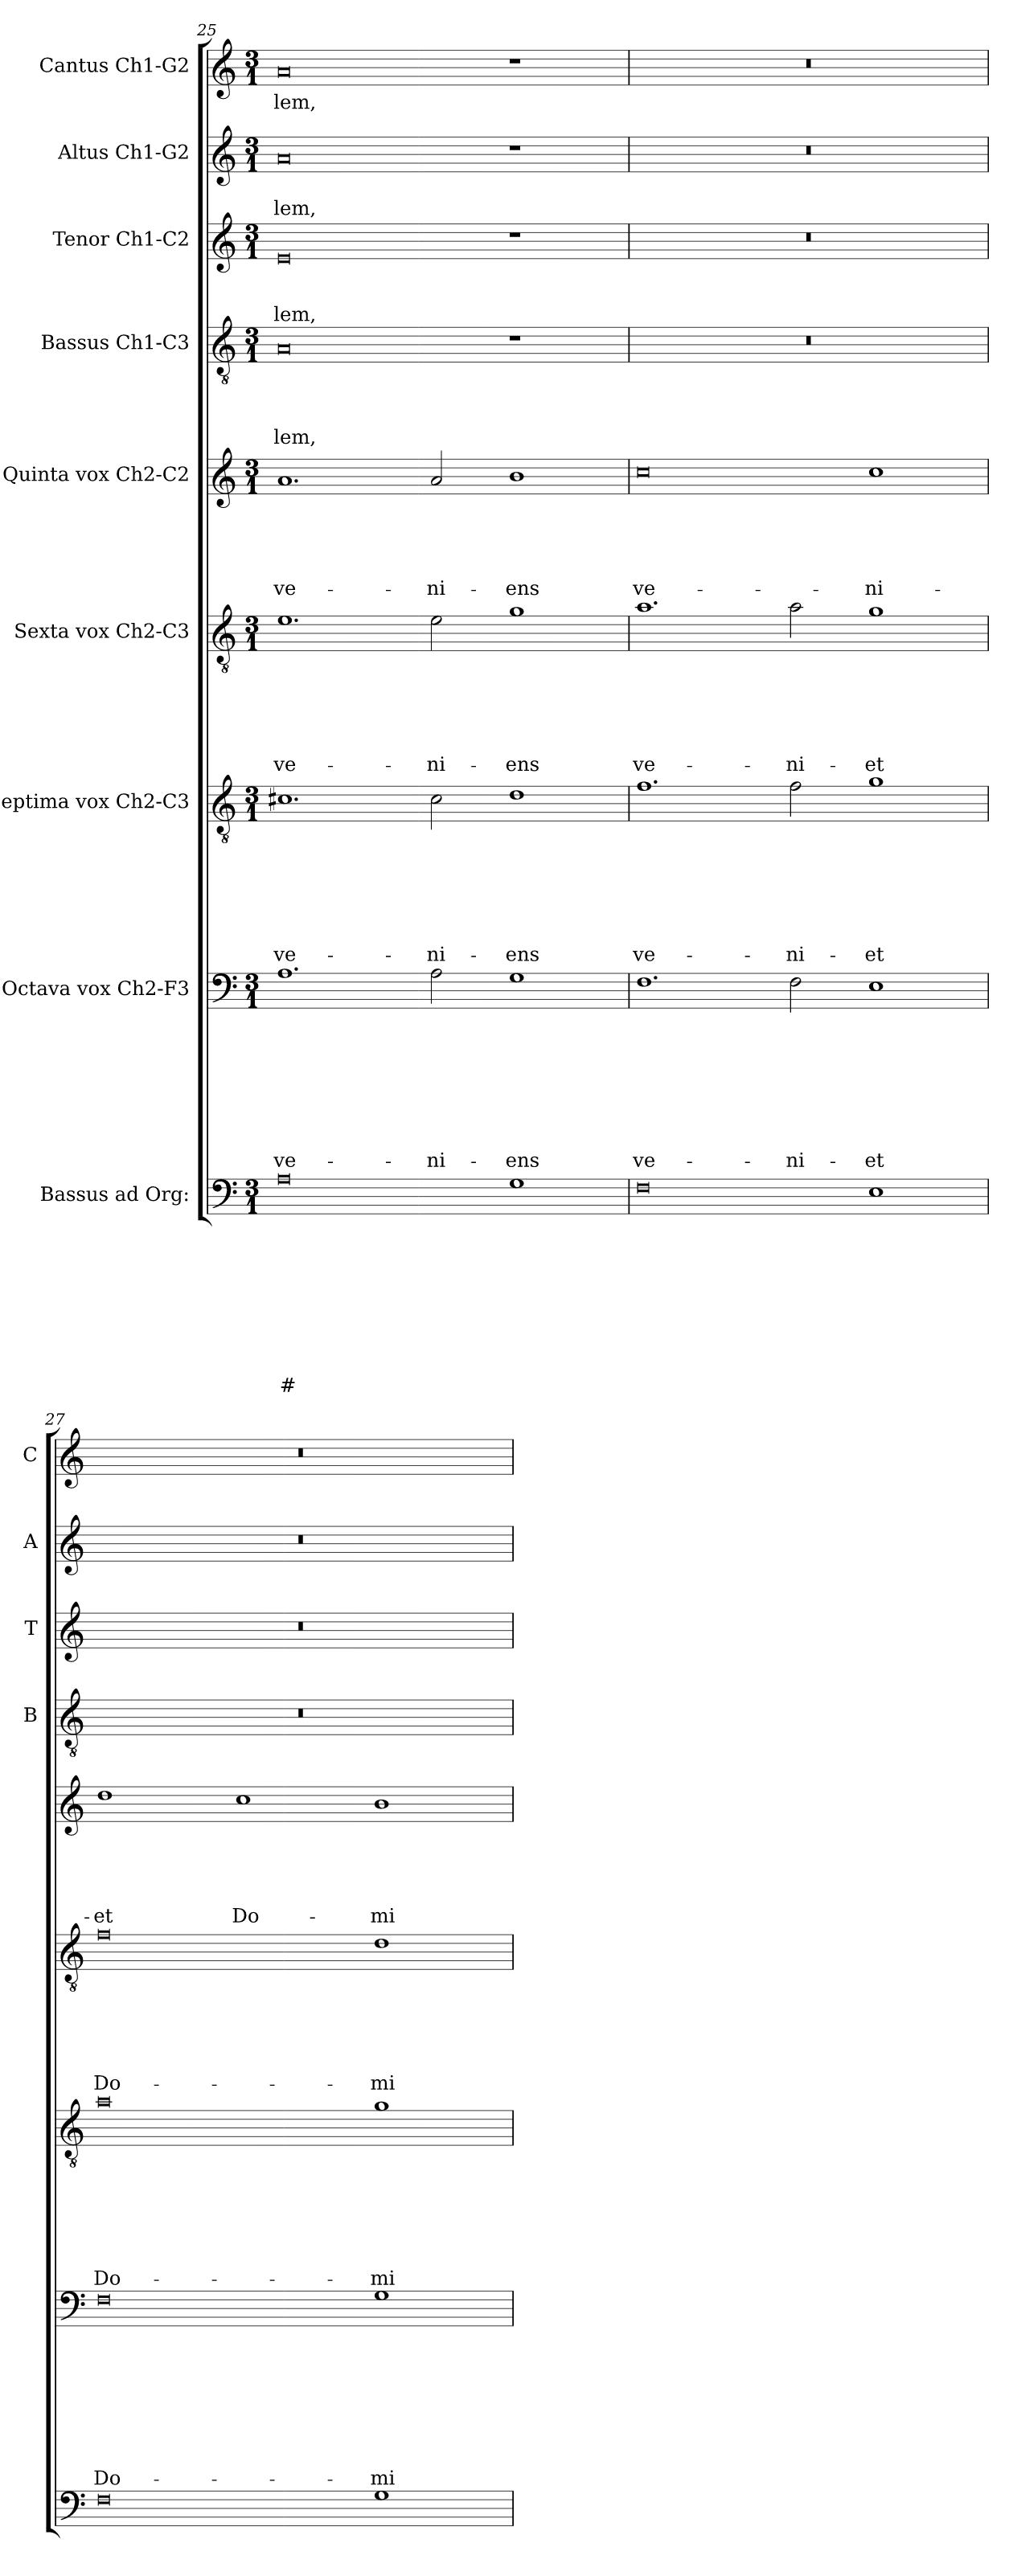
**kern	**text	**text	**text	**text	**text	**text	**text	**text	**text	**kern	**text	**text	**text	**text	**text	**text	**text	**text	**kern	**text	**text	**text	**text	**text	**text	**text	**kern	**text	**text	**text	**text	**text	**text	**kern	**text	**text	**text	**text	**text	**kern	**text	**text	**text	**text	**kern	**text	**text	**text	**kern	**text	**text	**kern	**text
*part9	*part9	*part9	*part9	*part9	*part9	*part9	*part9	*part9	*part9	*part8	*part8	*part8	*part8	*part8	*part8	*part8	*part8	*part8	*part7	*part7	*part7	*part7	*part7	*part7	*part7	*part7	*part6	*part6	*part6	*part6	*part6	*part6	*part6	*part5	*part5	*part5	*part5	*part5	*part5	*part4	*part4	*part4	*part4	*part4	*part3	*part3	*part3	*part3	*part2	*part2	*part2	*part1	*part1
*staff9	*staff9	*staff9	*staff9	*staff9	*staff9	*staff9	*staff9	*staff9	*staff9	*staff8	*staff8	*staff8	*staff8	*staff8	*staff8	*staff8	*staff8	*staff8	*staff7	*staff7	*staff7	*staff7	*staff7	*staff7	*staff7	*staff7	*staff6	*staff6	*staff6	*staff6	*staff6	*staff6	*staff6	*staff5	*staff5	*staff5	*staff5	*staff5	*staff5	*staff4	*staff4	*staff4	*staff4	*staff4	*staff3	*staff3	*staff3	*staff3	*staff2	*staff2	*staff2	*staff1	*staff1
*I"Bassus ad Org:	*	*	*	*	*	*	*	*	*	*I"Octava vox Ch2-F3	*	*	*	*	*	*	*	*	*I"Septima vox Ch2-C3	*	*	*	*	*	*	*	*I"Sexta vox Ch2-C3	*	*	*	*	*	*	*I"Quinta vox Ch2-C2	*	*	*	*	*	*I"Bassus Ch1-C3	*	*	*	*	*I"Tenor Ch1-C2	*	*	*	*I"Altus Ch1-G2	*	*	*I"Cantus Ch1-G2	*
*	*	*	*	*	*	*	*	*	*	*	*	*	*	*	*	*	*	*	*	*	*	*	*	*	*	*	*	*	*	*	*	*	*	*	*	*	*	*	*	*I'B	*	*	*	*	*I'T	*	*	*	*I'A	*	*	*I'C	*
!!LO:PB:g=z
*clefF4	*	*	*	*	*	*	*	*	*	*clefF4	*	*	*	*	*	*	*	*	*clefGv2	*	*	*	*	*	*	*	*clefGv2	*	*	*	*	*	*	*clefG2	*	*	*	*	*	*clefGv2	*	*	*	*	*clefG2	*	*	*	*clefG2	*	*	*clefG2	*
*k[]	*	*	*	*	*	*	*	*	*	*k[]	*	*	*	*	*	*	*	*	*k[]	*	*	*	*	*	*	*	*k[]	*	*	*	*	*	*	*k[]	*	*	*	*	*	*k[]	*	*	*	*	*k[]	*	*	*	*k[]	*	*	*k[]	*
*C:	*	*	*	*	*	*	*	*	*	*C:	*	*	*	*	*	*	*	*	*C:	*	*	*	*	*	*	*	*C:	*	*	*	*	*	*	*C:	*	*	*	*	*	*C:	*	*	*	*	*C:	*	*	*	*C:	*	*	*C:	*
*M3/1	*	*	*	*	*	*	*	*	*	*M3/1	*	*	*	*	*	*	*	*	*M3/1	*	*	*	*	*	*	*	*M3/1	*	*	*	*	*	*	*M3/1	*	*	*	*	*	*M3/1	*	*	*	*	*M3/1	*	*	*	*M3/1	*	*	*M3/1	*
=25	=25	=25	=25	=25	=25	=25	=25	=25	=25	=25	=25	=25	=25	=25	=25	=25	=25	=25	=25	=25	=25	=25	=25	=25	=25	=25	=25	=25	=25	=25	=25	=25	=25	=25	=25	=25	=25	=25	=25	=25	=25	=25	=25	=25	=25	=25	=25	=25	=25	=25	=25	=25	=25
!	!	!	!	!	!	!	!	!	!LO:LY:b	!	!	!	!	!	!	!	!	!LO:LY:b	!	!	!	!	!	!	!	!LO:LY:b	!	!	!	!	!	!	!LO:LY:b	!	!	!	!	!	!LO:LY:b	!	!	!	!	!LO:LY:b	!	!	!	!LO:LY:b	!	!	!LO:LY:b	!	!LO:LY:b
0A	.	.	.	.	.	.	.	.	#	1.A	.	.	.	.	.	.	.	ve-	1.c#X	.	.	.	.	.	.	ve-	1.e	.	.	.	.	.	ve-	1.a	.	.	.	.	ve-	0A	.	.	.	-lem,	0e	.	.	-lem,	0a	.	-lem,	0a	-lem,
!	!	!	!	!	!	!	!	!	!	!	!	!	!	!	!	!	!	!LO:LY:b	!	!	!	!	!	!	!	!LO:LY:b	!	!	!	!	!	!	!LO:LY:b	!	!	!	!	!	!LO:LY:b	!	!	!	!	!	!	!	!	!	!	!	!	!	!
.	.	.	.	.	.	.	.	.	.	2A\	.	.	.	.	.	.	.	-ni-	2c#\	.	.	.	.	.	.	-ni-	2e\	.	.	.	.	.	-ni-	2a/	.	.	.	.	-ni-	.	.	.	.	.	.	.	.	.	.	.	.	.	.
!	!	!	!	!	!	!	!	!	!	!	!	!	!	!	!	!	!	!LO:LY:b	!	!	!	!	!	!	!	!LO:LY:b	!	!	!	!	!	!	!LO:LY:b	!	!	!	!	!	!LO:LY:b	!	!	!	!	!	!	!	!	!	!	!	!	!	!
1G	.	.	.	.	.	.	.	.	.	1G	.	.	.	.	.	.	.	-ens	1d	.	.	.	.	.	.	-ens	1g	.	.	.	.	.	-ens	1b	.	.	.	.	-ens	1r	.	.	.	.	1r	.	.	.	1r	.	.	1r	.
=26	=26	=26	=26	=26	=26	=26	=26	=26	=26	=26	=26	=26	=26	=26	=26	=26	=26	=26	=26	=26	=26	=26	=26	=26	=26	=26	=26	=26	=26	=26	=26	=26	=26	=26	=26	=26	=26	=26	=26	=26	=26	=26	=26	=26	=26	=26	=26	=26	=26	=26	=26	=26	=26
!	!	!	!	!	!	!	!	!	!	!	!	!	!	!	!	!	!	!LO:LY:b	!	!	!	!	!	!	!	!LO:LY:b	!	!	!	!	!	!	!LO:LY:b	!	!	!	!	!	!LO:LY:b	!	!	!	!	!	!	!	!	!	!	!	!	!	!
0F	.	.	.	.	.	.	.	.	.	1.F	.	.	.	.	.	.	.	ve-	1.f	.	.	.	.	.	.	ve-	1.a	.	.	.	.	.	ve-	0cc	.	.	.	.	ve-	0.r	.	.	.	.	0.r	.	.	.	0.r	.	.	0.r	.
!	!	!	!	!	!	!	!	!	!	!	!	!	!	!	!	!	!	!LO:LY:b	!	!	!	!	!	!	!	!LO:LY:b	!	!	!	!	!	!	!LO:LY:b	!	!	!	!	!	!	!	!	!	!	!	!	!	!	!	!	!	!	!	!
.	.	.	.	.	.	.	.	.	.	2F\	.	.	.	.	.	.	.	-ni-	2f\	.	.	.	.	.	.	-ni-	2a\	.	.	.	.	.	-ni-	.	.	.	.	.	.	.	.	.	.	.	.	.	.	.	.	.	.	.	.
!	!	!	!	!	!	!	!	!	!	!	!	!	!	!	!	!	!	!LO:LY:b	!	!	!	!	!	!	!	!LO:LY:b	!	!	!	!	!	!	!LO:LY:b	!	!	!	!	!	!LO:LY:b	!	!	!	!	!	!	!	!	!	!	!	!	!	!
1E	.	.	.	.	.	.	.	.	.	1E	.	.	.	.	.	.	.	-et	1g	.	.	.	.	.	.	-et	1g	.	.	.	.	.	-et	1cc	.	.	.	.	-ni-	.	.	.	.	.	.	.	.	.	.	.	.	.	.
=27	=27	=27	=27	=27	=27	=27	=27	=27	=27	=27	=27	=27	=27	=27	=27	=27	=27	=27	=27	=27	=27	=27	=27	=27	=27	=27	=27	=27	=27	=27	=27	=27	=27	=27	=27	=27	=27	=27	=27	=27	=27	=27	=27	=27	=27	=27	=27	=27	=27	=27	=27	=27	=27
!	!	!	!	!	!	!	!	!	!	!	!	!	!	!	!	!	!	!LO:LY:b	!	!	!	!	!	!	!	!LO:LY:b	!	!	!	!	!	!	!LO:LY:b	!	!	!	!	!	!LO:LY:b	!	!	!	!	!	!	!	!	!	!	!	!	!	!
0F	.	.	.	.	.	.	.	.	.	0F	.	.	.	.	.	.	.	Do-	0a	.	.	.	.	.	.	Do-	0f	.	.	.	.	.	Do-	1dd	.	.	.	.	-et	0.r	.	.	.	.	0.r	.	.	.	0.r	.	.	0.r	.
!	!	!	!	!	!	!	!	!	!	!	!	!	!	!	!	!	!	!	!	!	!	!	!	!	!	!	!	!	!	!	!	!	!	!	!	!	!	!	!LO:LY:b	!	!	!	!	!	!	!	!	!	!	!	!	!	!
.	.	.	.	.	.	.	.	.	.	.	.	.	.	.	.	.	.	.	.	.	.	.	.	.	.	.	.	.	.	.	.	.	.	1cc	.	.	.	.	Do-	.	.	.	.	.	.	.	.	.	.	.	.	.	.
!	!	!	!	!	!	!	!	!	!	!	!	!	!	!	!	!	!	!LO:LY:b	!	!	!	!	!	!	!	!LO:LY:b	!	!	!	!	!	!	!LO:LY:b	!	!	!	!	!	!LO:LY:b	!	!	!	!	!	!	!	!	!	!	!	!	!	!
1G	.	.	.	.	.	.	.	.	.	1G	.	.	.	.	.	.	.	-mi-	1g	.	.	.	.	.	.	-mi-	1d	.	.	.	.	.	-mi-	1b	.	.	.	.	-mi-	.	.	.	.	.	.	.	.	.	.	.	.	.	.
=	=	=	=	=	=	=	=	=	=	=	=	=	=	=	=	=	=	=	=	=	=	=	=	=	=	=	=	=	=	=	=	=	=	=	=	=	=	=	=	=	=	=	=	=	=	=	=	=	=	=	=	=	=
*-	*-	*-	*-	*-	*-	*-	*-	*-	*-	*-	*-	*-	*-	*-	*-	*-	*-	*-	*-	*-	*-	*-	*-	*-	*-	*-	*-	*-	*-	*-	*-	*-	*-	*-	*-	*-	*-	*-	*-	*-	*-	*-	*-	*-	*-	*-	*-	*-	*-	*-	*-	*-	*-
